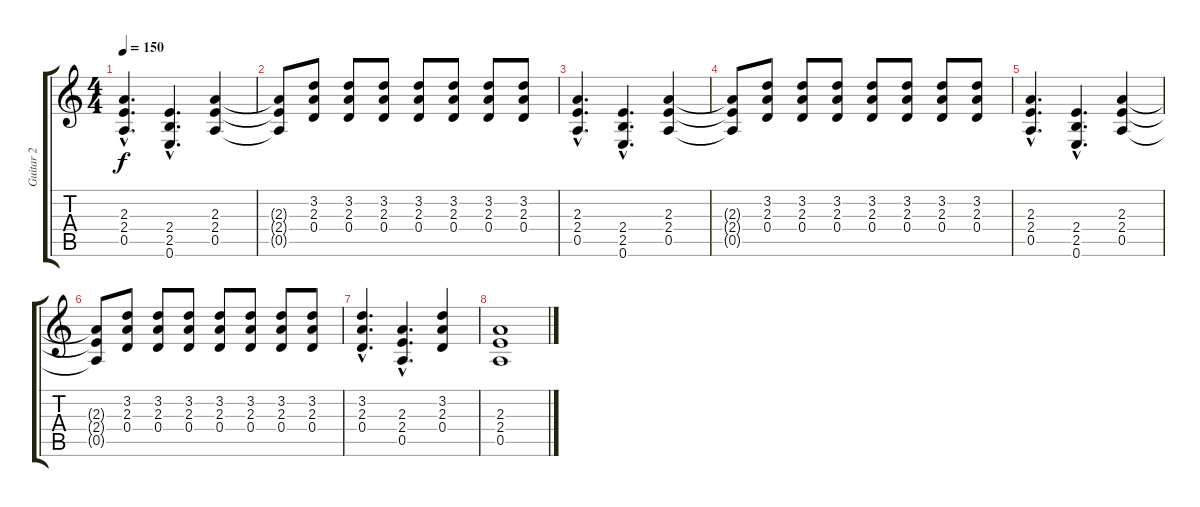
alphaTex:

\track ("Guitar 2" "Guitar 2") {instrument overdrivenguitar}
\staff {score tabs}
\tuning (E4 B3 G3 D3 A2 E2) {hide}
\ts (4 4)
\tempo 150
\clef g2
\ks c
(2.3{hac} 2.4{hac} 0.5{hac}).4{d dy f} (2.4{hac} 2.5{hac} 0.6{hac}).4{d} (2.3 2.4 0.5).4 |
(2.3{t} 2.4{t} 0.5{t}).8 (3.2 2.3 0.4).8 (3.2 2.3 0.4).8 (3.2 2.3 0.4).8 (3.2 2.3 0.4).8 (3.2 2.3 0.4).8 (3.2 2.3 0.4).8 (3.2 2.3 0.4).8 |
(2.3{hac} 2.4{hac} 0.5{hac}).4{d} (2.4{hac} 2.5{hac} 0.6{hac}).4{d} (2.3 2.4 0.5).4 |
(2.3{t} 2.4{t} 0.5{t}).8 (3.2 2.3 0.4).8 (3.2 2.3 0.4).8 (3.2 2.3 0.4).8 (3.2 2.3 0.4).8 (3.2 2.3 0.4).8 (3.2 2.3 0.4).8 (3.2 2.3 0.4).8 |
(2.3{hac} 2.4{hac} 0.5{hac}).4{d} (2.4{hac} 2.5{hac} 0.6{hac}).4{d} (2.3 2.4 0.5).4 |
(2.3{t} 2.4{t} 0.5{t}).8 (3.2 2.3 0.4).8 (3.2 2.3 0.4).8 (3.2 2.3 0.4).8 (3.2 2.3 0.4).8 (3.2 2.3 0.4).8 (3.2 2.3 0.4).8 (3.2 2.3 0.4).8 |
(3.2{hac} 2.3{hac} 0.4{hac}).4{d} (2.3{hac} 2.4{hac} 0.5{hac}).4{d} (3.2 2.3 0.4).4 |
(2.3 2.4 0.5).1
